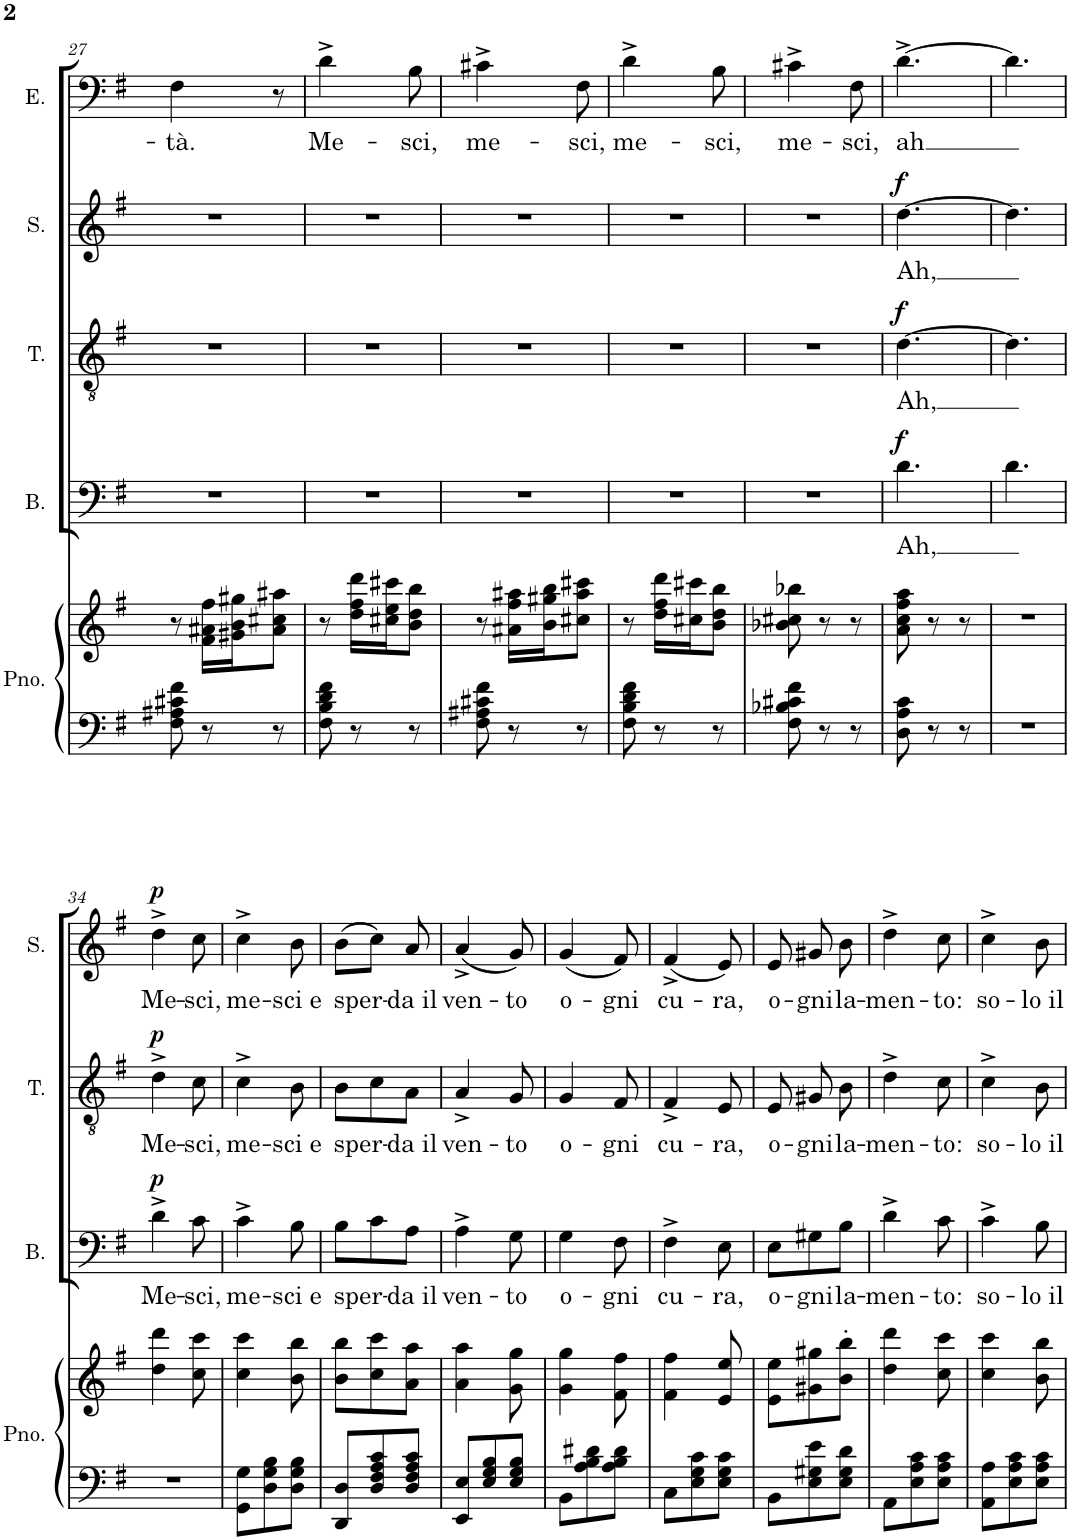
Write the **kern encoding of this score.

**kern	**kern	**kern	**text	**dynam	**kern	**text	**dynam	**kern	**text	**dynam	**kern	**text
*part5	*part5	*part4	*part4	*part4	*part3	*part3	*part3	*part2	*part2	*part2	*part1	*part1
*staff6	*staff5	*staff4	*staff4	*staff4	*staff3	*staff3	*staff3	*staff2	*staff2	*staff2	*staff1	*staff1
*I"Piano	*	*I"Bass	*	*	*I"Tenor	*	*	*I"Soprano	*	*	*I"Enrico	*
*I'Pno.	*	*I'B.	*	*	*I'T.	*	*	*I'S.	*	*	*I'E.	*
!!LO:PB:g=z
*clefF4	*clefG2	*clefF4	*	*	*clefGv2	*	*	*clefG2	*	*	*clefF4	*
*k[f#]	*k[f#]	*k[f#]	*	*	*k[f#]	*	*	*k[f#]	*	*	*k[f#]	*
*M3/8	*M3/8	*M3/8	*	*	*M3/8	*	*	*M3/8	*	*	*M3/8	*
=27	=27	=27	=27	=27	=27	=27	=27	=27	=27	=27	=27	=27
!	!	!	!	!	!	!	!	!	!	!	!	!LO:LY:b
8F#\ 8A#X\ 8c#X\ 8f#\	8r	4.r	.	.	4.r	.	.	4.r	.	.	4F#\	-tà.
8r	16f#\ 16a#X\ 16ff#\LL	.	.	.	.	.	.	.	.	.	.	.
.	16g#X\ 16b\ 16gg#X\J	.	.	.	.	.	.	.	.	.	.	.
8r	8a#\ 8cc#X\ 8aa#X\J	.	.	.	.	.	.	.	.	.	8r	.
=28	=28	=28	=28	=28	=28	=28	=28	=28	=28	=28	=28	=28
!	!	!	!	!	!	!	!	!	!	!	!	!LO:LY:b
8F#\ 8B\ 8d\ 8f#\	8r	4.r	.	.	4.r	.	.	4.r	.	.	4d^\	Me-
8r	16dd\ 16ff#\ 16ddd\LL	.	.	.	.	.	.	.	.	.	.	.
.	16cc#X\ 16ee\ 16ccc#X\J	.	.	.	.	.	.	.	.	.	.	.
!	!	!	!	!	!	!	!	!	!	!	!	!LO:LY:b
8r	8b\ 8dd\ 8bb\J	.	.	.	.	.	.	.	.	.	8B\	-sci,
=29	=29	=29	=29	=29	=29	=29	=29	=29	=29	=29	=29	=29
!	!	!	!	!	!	!	!	!	!	!	!	!LO:LY:b
8F#\ 8A#X\ 8c#X\ 8f#\	8r	4.r	.	.	4.r	.	.	4.r	.	.	4c#X^\	me-
8r	16a#X\ 16ff#\ 16aa#X\LL	.	.	.	.	.	.	.	.	.	.	.
.	16b\ 16gg#X\ 16bb\J	.	.	.	.	.	.	.	.	.	.	.
!	!	!	!	!	!	!	!	!	!	!	!	!LO:LY:b
8r	8cc#X\ 8aa#\ 8ccc#X\J	.	.	.	.	.	.	.	.	.	8F#\	-sci,
=30	=30	=30	=30	=30	=30	=30	=30	=30	=30	=30	=30	=30
!	!	!	!	!	!	!	!	!	!	!	!	!LO:LY:b
8F#\ 8B\ 8d\ 8f#\	8r	4.r	.	.	4.r	.	.	4.r	.	.	4d^\	me-
8r	16dd\ 16ff#\ 16ddd\LL	.	.	.	.	.	.	.	.	.	.	.
.	16cc#X\ 16ccc#X\J	.	.	.	.	.	.	.	.	.	.	.
!	!	!	!	!	!	!	!	!	!	!	!	!LO:LY:b
8r	8b\ 8dd\ 8bb\J	.	.	.	.	.	.	.	.	.	8B\	-sci,
=31	=31	=31	=31	=31	=31	=31	=31	=31	=31	=31	=31	=31
!	!	!	!	!	!	!	!	!	!	!	!	!LO:LY:b
8F#\ 8B-X\ 8c#X\ 8f#\	8b-X\ 8cc#X\ 8bb-X\	4.r	.	.	4.r	.	.	4.r	.	.	4c#X^\	me-
8r	8r	.	.	.	.	.	.	.	.	.	.	.
!	!	!	!	!	!	!	!	!	!	!	!	!LO:LY:b
8r	8r	.	.	.	.	.	.	.	.	.	8F#\	-sci,
=32	=32	=32	=32	=32	=32	=32	=32	=32	=32	=32	=32	=32
!	!	!	!LO:LY:b	!LO:DY:a	!	!LO:LY:b	!LO:DY:a	!	!LO:LY:b	!LO:DY:a	!	!LO:LY:b
8D\ 8A\ 8c\	8a\ 8cc\ 8ff#\ 8aa\	4.d\	Ah,	f	[4.d\	Ah,	f	[4.dd\	Ah,	f	[4.d^\	ah
8r	8r	.	.	.	.	.	.	.	.	.	.	.
8r	8r	.	.	.	.	.	.	.	.	.	.	.
=33	=33	=33	=33	=33	=33	=33	=33	=33	=33	=33	=33	=33
4.r	4.r	4.d\	.	.	4.d\]	.	.	4.dd\]	.	.	4.d\]	.
!!LO:LB:g=z
=34	=34	=34	=34	=34	=34	=34	=34	=34	=34	=34	=34	=34
!	!	!	!LO:LY:b	!LO:DY:a	!	!LO:LY:b	!LO:DY:a	!	!LO:LY:b	!LO:DY:a	!	!
4.r	4dd\ 4ddd\	4d^\	Me-	p	4d^\	Me-	p	4dd^\	Me-	p	4.r	.
!	!	!	!LO:LY:b	!	!	!LO:LY:b	!	!	!LO:LY:b	!	!	!
.	8cc\ 8ccc\	8c\	-sci,	.	8c\	-sci,	.	8cc\	-sci,	.	.	.
=35	=35	=35	=35	=35	=35	=35	=35	=35	=35	=35	=35	=35
!	!	!	!LO:LY:b	!	!	!LO:LY:b	!	!	!LO:LY:b	!	!	!
8GG\ 8G\L	4cc\ 4ccc\	4c^\	me-	.	4c^\	me-	.	4cc^\	me-	.	4.r	.
8D\ 8G\ 8B\	.	.	.	.	.	.	.	.	.	.	.	.
!	!	!	!LO:LY:b	!	!	!LO:LY:b	!	!	!LO:LY:b	!	!	!
8D\ 8G\ 8B\J	8b\ 8bb\	8B\	-sci e	.	8B\	-sci e	.	8b\	-sci e	.	.	.
=36	=36	=36	=36	=36	=36	=36	=36	=36	=36	=36	=36	=36
!	!	!	!LO:LY:b	!	!	!LO:LY:b	!	!	!LO:LY:b	!	!	!
8DD/ 8D/L	8b\ 8bb\L	8B\L	sper-	.	8B\L	sper-	.	(8b\L	sper-	.	4.r	.
8D/ 8F#/ 8A/ 8c/	8cc\ 8ccc\	8c\	.	.	8c\	.	.	8cc\J)	.	.	.	.
!	!	!	!LO:LY:b	!	!	!LO:LY:b	!	!	!LO:LY:b	!	!	!
8D/ 8F#/ 8A/ 8c/J	8a\ 8aa\J	8A\J	-da il	.	8A\J	-da il	.	8a/	-da il	.	.	.
=37	=37	=37	=37	=37	=37	=37	=37	=37	=37	=37	=37	=37
!	!	!	!LO:LY:b	!	!	!LO:LY:b	!	!	!LO:LY:b	!	!	!
8EE/ 8E/L	4a\ 4aa\	4A^\	ven-	.	4A^/	ven-	.	(4a^/	ven-	.	4.r	.
8E/ 8G/ 8B/	.	.	.	.	.	.	.	.	.	.	.	.
!	!	!	!LO:LY:b	!	!	!LO:LY:b	!	!	!LO:LY:b	!	!	!
8E/ 8G/ 8B/J	8g\ 8gg\	8G\	-to	.	8G/	-to	.	8g/)	-to	.	.	.
=38	=38	=38	=38	=38	=38	=38	=38	=38	=38	=38	=38	=38
!	!	!	!LO:LY:b	!	!	!LO:LY:b	!	!	!LO:LY:b	!	!	!
8BB\L	4g\ 4gg\	4G\	o-	.	4G/	o-	.	(4g/	o-	.	4.r	.
8A\ 8B\ 8d#X\	.	.	.	.	.	.	.	.	.	.	.	.
!	!	!	!LO:LY:b	!	!	!LO:LY:b	!	!	!LO:LY:b	!	!	!
8A\ 8B\ 8d#\J	8f#\ 8ff#\	8F#\	-gni	.	8F#/	-gni	.	8f#/)	-gni	.	.	.
=39	=39	=39	=39	=39	=39	=39	=39	=39	=39	=39	=39	=39
!	!	!	!LO:LY:b	!	!	!LO:LY:b	!	!	!LO:LY:b	!	!	!
8C\L	4f#\ 4ff#\	4F#^\	cu-	.	4F#^/	cu-	.	(4f#^/	cu-	.	4.r	.
8E\ 8G\ 8c\	.	.	.	.	.	.	.	.	.	.	.	.
!	!	!	!LO:LY:b	!	!	!LO:LY:b	!	!	!LO:LY:b	!	!	!
8E\ 8G\ 8c\J	8e/ 8ee/	8E\	-ra,	.	8E/	-ra,	.	8e/)	-ra,	.	.	.
=40	=40	=40	=40	=40	=40	=40	=40	=40	=40	=40	=40	=40
!	!	!	!LO:LY:b	!	!	!LO:LY:b	!	!	!LO:LY:b	!	!	!
8BB\L	8e\ 8ee\L	8E\L	o-	.	8E/	o-	.	8e/	o-	.	4.r	.
!	!	!	!LO:LY:b	!	!	!LO:LY:b	!	!	!LO:LY:b	!	!	!
8E\ 8G#X\ 8e\	8g#X\ 8gg#X\	8G#X\	-gni	.	8G#X/	-gni	.	8g#X/	-gni	.	.	.
!	!	!	!LO:LY:b	!	!	!LO:LY:b	!	!	!LO:LY:b	!	!	!
8E\ 8G#\ 8d\J	8b\' 8bb\'J	8B\J	la-	.	8B\	la-	.	8b\	la-	.	.	.
=41	=41	=41	=41	=41	=41	=41	=41	=41	=41	=41	=41	=41
!	!	!	!LO:LY:b	!	!	!LO:LY:b	!	!	!LO:LY:b	!	!	!
8AA\L	4dd\ 4ddd\	4d^\	-men-	.	4d^\	-men-	.	4dd^\	-men-	.	4.r	.
8E\ 8A\ 8c\	.	.	.	.	.	.	.	.	.	.	.	.
!	!	!	!LO:LY:b	!	!	!LO:LY:b	!	!	!LO:LY:b	!	!	!
8E\ 8A\ 8c\J	8cc\ 8ccc\	8c\	-to:	.	8c\	-to:	.	8cc\	-to:	.	.	.
=42	=42	=42	=42	=42	=42	=42	=42	=42	=42	=42	=42	=42
!	!	!	!LO:LY:b	!	!	!LO:LY:b	!	!	!LO:LY:b	!	!	!
8AA\ 8A\L	4cc\ 4ccc\	4c^\	so-	.	4c^\	so-	.	4cc^\	so-	.	4.r	.
8E\ 8A\ 8c\	.	.	.	.	.	.	.	.	.	.	.	.
!	!	!	!LO:LY:b	!	!	!LO:LY:b	!	!	!LO:LY:b	!	!	!
8E\ 8A\ 8c\J	8b\ 8bb\	8B\	-lo il	.	8B\	-lo il	.	8b\	-lo il	.	.	.
=	=	=	=	=	=	=	=	=	=	=	=	=
*-	*-	*-	*-	*-	*-	*-	*-	*-	*-	*-	*-	*-
